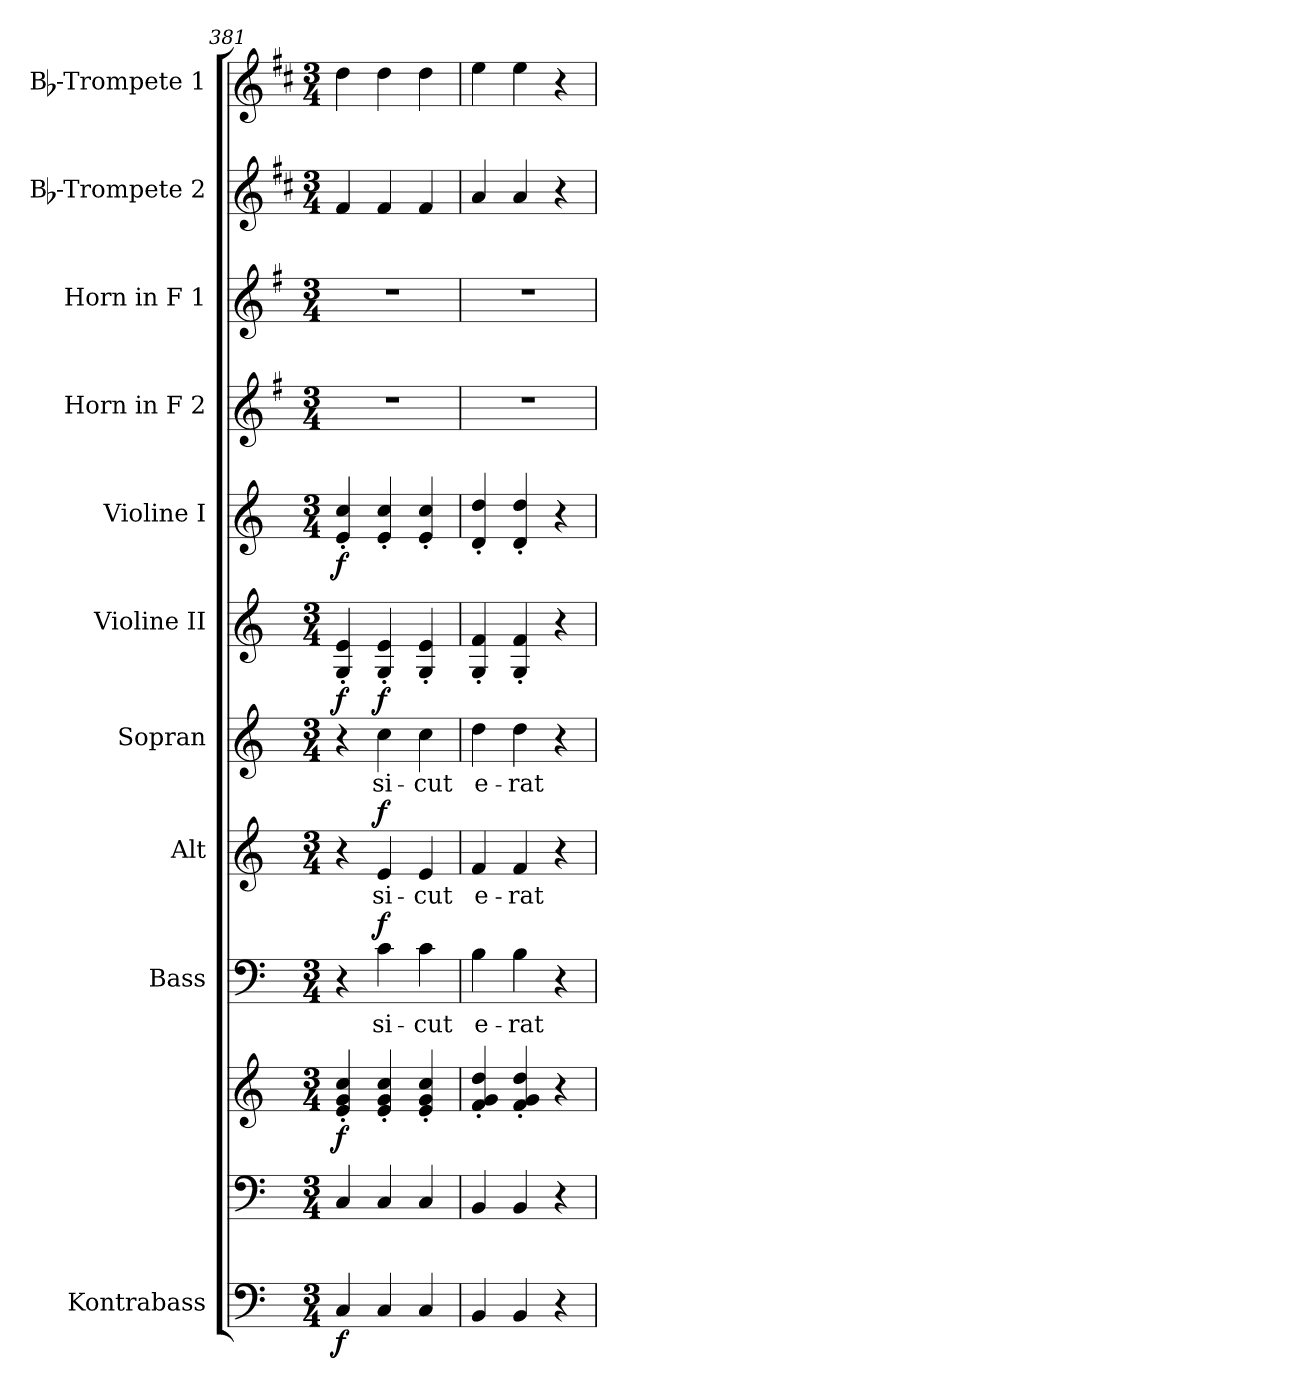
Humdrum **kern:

**kern	**dynam	**kern	**kern	**dynam	**kern	**text	**dynam	**kern	**text	**dynam	**kern	**text	**dynam	**kern	**dynam	**kern	**dynam	**kern	**kern	**kern	**kern
*part11	*part11	*part10	*part10	*part10	*part9	*part9	*part9	*part8	*part8	*part8	*part7	*part7	*part7	*part6	*part6	*part5	*part5	*part4	*part3	*part2	*part1
*staff12	*staff12	*staff11	*staff10	*staff10/11	*staff9	*staff9	*staff9	*staff8	*staff8	*staff8	*staff7	*staff7	*staff7	*staff6	*staff6	*staff5	*staff5	*staff4	*staff3	*staff2	*staff1
*I"Kontrabass	*	*	*	*	*I"Bass	*	*	*I"Alt	*	*	*I"Sopran	*	*	*I"Violine II	*	*I"Violine I	*	*I"Horn in F 2	*I"Horn in F 1	*I"Bb-Trompete 2	*I"Bb-Trompete 1
*I'Kb.	*	*	*	*	*I'B.	*	*	*I'A.	*	*	*I'S.	*	*	*I'Vl. II	*	*I'Vl. I	*	*	*	*I'Bb Trp. 2	*I'Bb Trp. 1
*clefF4	*	*clefF4	*clefG2	*	*clefF4	*	*	*clefG2	*	*	*clefG2	*	*	*clefG2	*	*clefG2	*	*clefG2	*clefG2	*clefG2	*clefG2
*ITrd7c12	*	*	*	*	*	*	*	*	*	*	*	*	*	*	*	*	*	*ITrd4c7	*ITrd4c7	*ITrd1c2	*ITrd1c2
*k[]	*	*k[]	*k[]	*	*k[]	*	*	*k[]	*	*	*k[]	*	*	*k[]	*	*k[]	*	*k[]	*k[]	*k[]	*k[]
*C:	*	*C:	*C:	*	*C:	*	*	*C:	*	*	*C:	*	*	*C:	*	*C:	*	*C:	*C:	*C:	*C:
*M3/4	*	*M3/4	*M3/4	*	*M3/4	*	*	*M3/4	*	*	*M3/4	*	*	*M3/4	*	*M3/4	*	*M3/4	*M3/4	*M3/4	*M3/4
=381	=381	=381	=381	=381	=381	=381	=381	=381	=381	=381	=381	=381	=381	=381	=381	=381	=381	=381	=381	=381	=381
!	!LO:DY:b	!	!	!LO:DY:b	!	!	!	!	!	!	!	!	!	!	!LO:DY:b	!	!LO:DY:b	!	!	!	!
4CC/	f	4C/	4e/'< 4g/'< 4cc/'<	f	4r	.	.	4r	.	.	4r	.	.	4G/'< 4e/'<	f	4e/'< 4cc/'<	f	2.r	2.r	4e/	4cc\
!	!	!	!	!	!	!LO:LY:b	!LO:DY:a	!	!LO:LY:b	!LO:DY:a	!	!LO:LY:b	!LO:DY:a	!	!	!	!	!	!	!	!
4CC/	.	4C/	4e/'< 4g/'< 4cc/'<	.	4c\	si-	f	4e/	si-	f	4cc\	si-	f	4G/'< 4e/'<	.	4e/'< 4cc/'<	.	.	.	4e/	4cc\
!	!	!	!	!	!	!LO:LY:b	!	!	!LO:LY:b	!	!	!LO:LY:b	!	!	!	!	!	!	!	!	!
4CC/	.	4C/	4e/'< 4g/'< 4cc/'<	.	4c\	-cut	.	4e/	-cut	.	4cc\	-cut	.	4G/'< 4e/'<	.	4e/'< 4cc/'<	.	.	.	4e/	4cc\
=382	=382	=382	=382	=382	=382	=382	=382	=382	=382	=382	=382	=382	=382	=382	=382	=382	=382	=382	=382	=382	=382
!	!	!	!	!	!	!LO:LY:b	!	!	!LO:LY:b	!	!	!LO:LY:b	!	!	!	!	!	!	!	!	!
4BBB/	.	4BB/	4f/'< 4g/'< 4dd/'<	.	4B\	e-	.	4f/	e-	.	4dd\	e-	.	4G/'< 4f/'<	.	4d/'< 4dd/'<	.	2.r	2.r	4g/	4dd\
!	!	!	!	!	!	!LO:LY:b	!	!	!LO:LY:b	!	!	!LO:LY:b	!	!	!	!	!	!	!	!	!
4BBB/	.	4BB/	4f/'< 4g/'< 4dd/'<	.	4B\	-rat	.	4f/	-rat	.	4dd\	-rat	.	4G/'< 4f/'<	.	4d/'< 4dd/'<	.	.	.	4g/	4dd\
4r	.	4r	4r	.	4r	.	.	4r	.	.	4r	.	.	4r	.	4r	.	.	.	4r	4r
=	=	=	=	=	=	=	=	=	=	=	=	=	=	=	=	=	=	=	=	=	=
*-	*-	*-	*-	*-	*-	*-	*-	*-	*-	*-	*-	*-	*-	*-	*-	*-	*-	*-	*-	*-	*-
